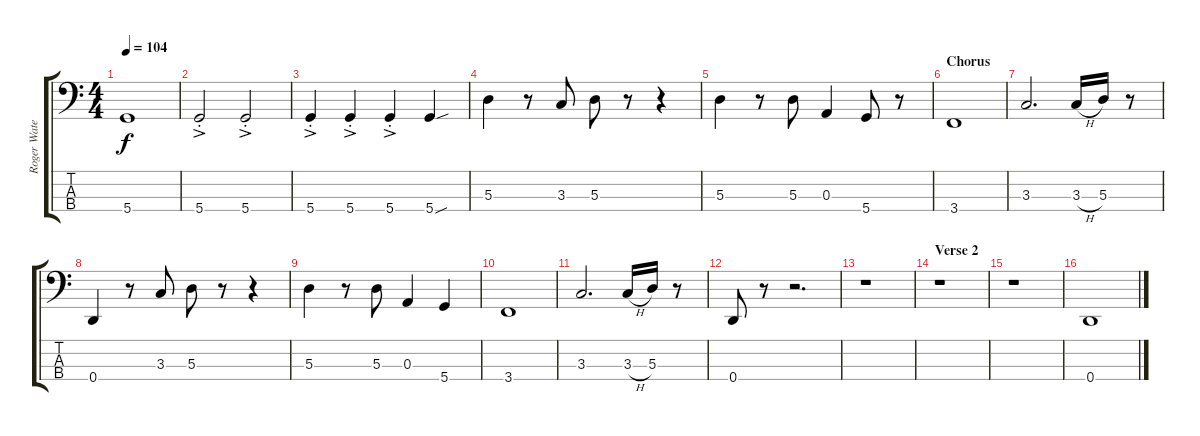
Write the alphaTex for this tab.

\track ("Roger Waters | Fender Precision | Bass" "Roger Wate") {instrument electricbasspick}
\staff {score tabs}
\tuning (G2 D2 A1 D1) {hide}
\ts (4 4)
\tempo 104
\clef f4
\ks c
5.4.1{dy f} |
5.4{ac st}.2 5.4{ac st}.2 |
5.4{ac st}.4 5.4{ac st}.4 5.4{ac st}.4 5.4{sou}.4 |
5.3.4 r.8 3.3.8 5.3.8 r.8 r.4 |
5.3.4 r.8 5.3.8 0.3.4 5.4.8 r.8 |
\section ("" "Chorus")
3.4.1 |
3.3.2{d} 3.3{h}.16 5.3.16 r.8 |
0.4.4 r.8 3.3.8 5.3.8 r.8 r.4 |
5.3.4 r.8 5.3.8 0.3.4 5.4.4 |
3.4.1 |
3.3.2{d} 3.3{h}.16 5.3.16 r.8 |
0.4.8 r.8 r.2{d} |
r.1 |
\section ("" "Verse 2")
r.1 |
r.1 |
0.4.1
